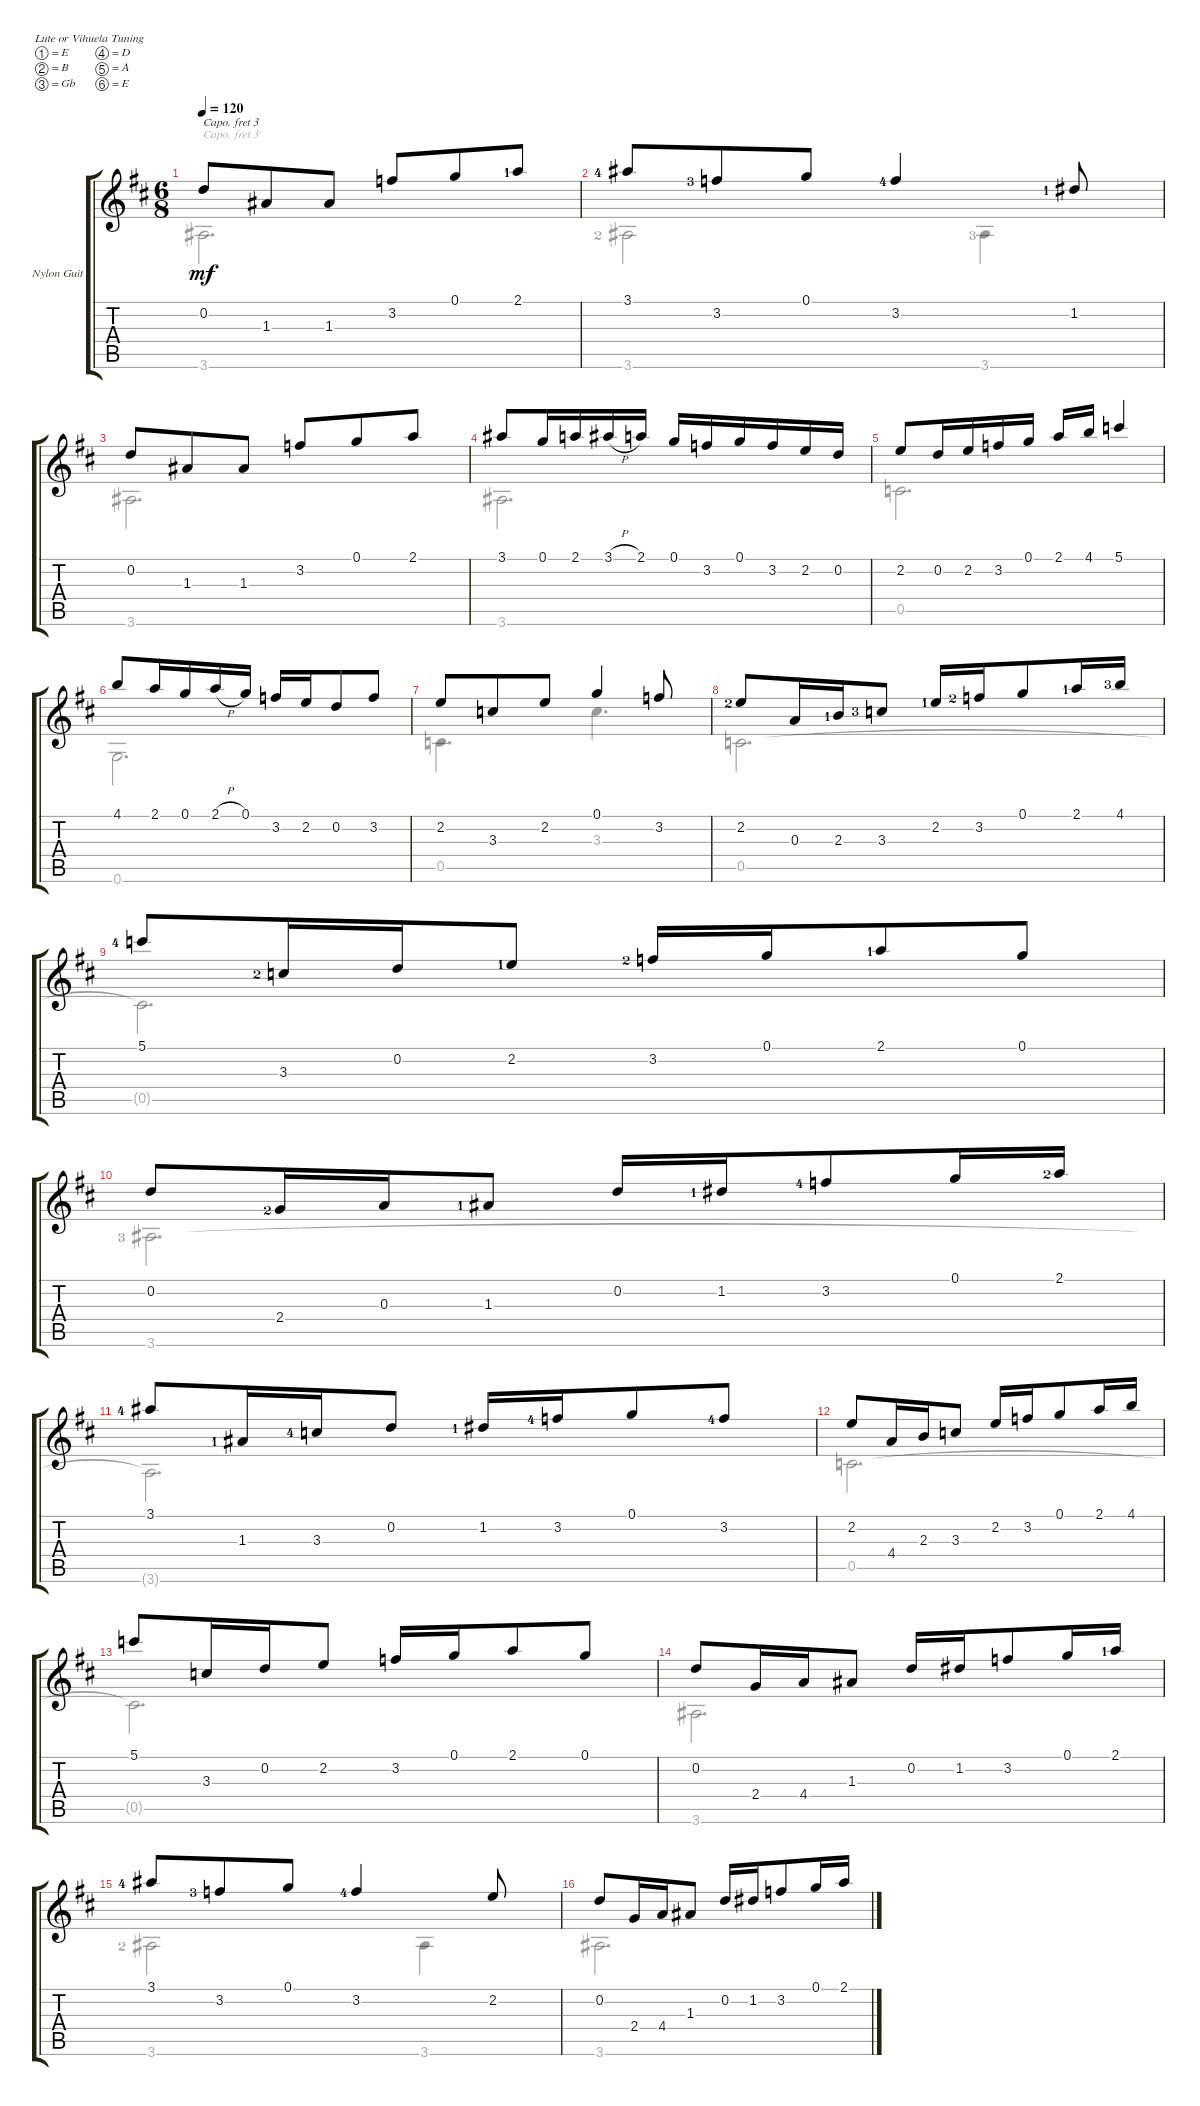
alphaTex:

\defaultSystemsLayout 4
\bracketExtendMode groupsimilarinstruments
\firstSystemTrackNameOrientation horizontal
\otherSystemsTrackNameOrientation horizontal
\track ("Nylon Guitar" "Nylon Guit") {instrument acousticguitarsteel}
\staff {score tabs}
\capo 3
\tuning (E4 B3 Gb3 D3 A2 E2)
\voice
\ts (6 8)
\tempo 120
\clef g2
\scale
0.24466
\ks d
0.2.8{dy mf} 1.3.8 1.3.8 3.2.8 0.1.8 2.1{lf 2}.8 |
\scale
0.272941 3.1{lf 5}.8 3.2{lf 4}.8 0.1.8 3.2{lf 5}.4 1.2{lf 2}.8 |
\scale
0.296471 0.2.8 1.3.8 1.3.8 3.2.8 0.1.8 2.1.8 |
\scale
0.430588 3.1.8 0.1.16 2.1.16 3.1{h}.16 2.1.16 0.1.16 3.2.16 0.1.16 3.2.16 2.2.16 0.2.16 |
\scale
0.406709 2.2.8 0.2.16 2.2.16 3.2.16 0.1.16 2.1.16 4.1.16 5.1.4 |
\scale
0.350105 4.1.8 2.1.16 0.1.16 2.1{h}.16 0.1.16 3.2.16 2.2.16 0.2.8 3.2.8 |
\scale
0.243187 2.2.8 3.3.8 2.2.8 0.1.4 3.2.8 |
\scale
0.381387 2.2{lf 3}.8 0.3.16 2.3{lf 2}.16 3.3{lf 4}.8 2.2{lf 2}.16 3.2{lf 3}.16 0.1.8 2.1{lf 2}.16 4.1{lf 4}.16 |
\scale
0.284672 5.1{lf 5}.8 3.3{lf 3}.16 0.2.16 2.2{lf 2}.8 3.2{lf 3}.16 0.1.16 2.1{lf 2}.8 0.1.8 |
\scale
0.333942 0.2.8 2.4{lf 3}.16 0.3.16 1.3{lf 2}.8 0.2.16 1.2{lf 2}.16 3.2{lf 5}.8 0.1.16 2.1{lf 3}.16 |
\scale
0.299424 3.1{lf 5}.8 1.3{lf 2}.16 3.3{lf 5}.16 0.2.8 1.2{lf 2}.16 3.2{lf 5}.16 0.1.8 3.2{lf 5}.8 |
\scale
0.401152 2.2.8 4.4.16 2.3.16 3.3.8 2.2.16 3.2.16 0.1.8 2.1.16 4.1.16 |
5.1.8 3.3.16 0.2.16 2.2.8 3.2.16 0.1.16 2.1.8 0.1.8 |
0.2.8 2.4.16 4.4.16 1.3.8 0.2.16 1.2.16 3.2.8 0.1.16 2.1{lf 2}.16 |
3.1{lf 5}.8 3.2{lf 4}.8 0.1.8 3.2{lf 5}.4 2.2.8 |
0.2.8 2.4.16 4.4.16 1.3.8 0.2.16 1.2.16 3.2.8 0.1.16 2.1.16
\voice
\clef g2
\ottava regular
\simile none
\scale
0.24466
\ks d
3.6.2{d dy mf} |
\scale
0.272941 3.6{lf 3}.2 3.6{lf 4}.4 |
\scale
0.296471 3.6.2{d} |
\scale
0.430588 3.6.2{d} |
\scale
0.406709 0.5.2{d} |
\scale
0.350105 0.6.2{d} |
\scale
0.243187 0.5.4{d} 3.3.4{d} |
\scale
0.381387 0.5.2{d} |
\scale
0.284672 0.5{t}.2{d} |
\scale
0.333942 3.6{lf 4}.2{d} |
\scale
0.299424 3.6{t}.2{d} |
\scale
0.401152 0.5.2{d} |
0.5{t}.2{d} |
3.6.2{d} |
3.6{lf 3}.2 3.6.4 |
3.6.2{d}
